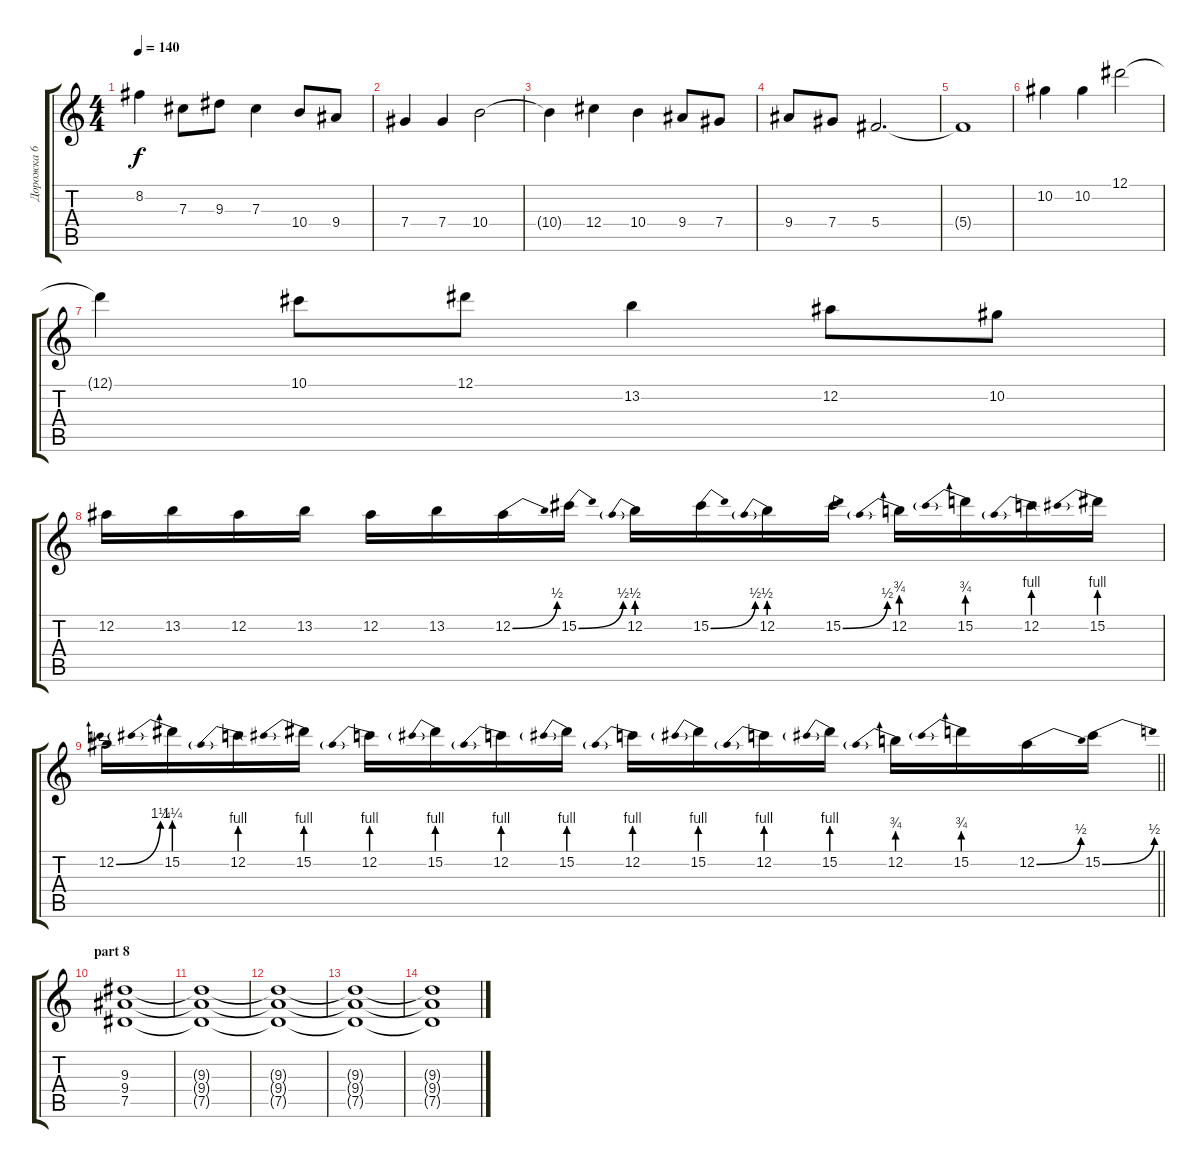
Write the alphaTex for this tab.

\track ("Дорожка 6" "Дорожка 6") {instrument distortionguitar}
\staff {score tabs}
\tuning (Eb4 Bb3 Gb3 Db3 Ab2 Eb2) {hide}
\ts (4 4)
\tempo 140
\clef g2
\ks c
8.2{t}.4{dy f} 7.3.8 9.3.8 7.3.4 10.4.8 9.4.8 |
7.4.4 7.4.4 10.4.2 |
10.4{t}.4 12.4.4 10.4.4 9.4.8 7.4.8 |
9.4.8 7.4.8 5.4.2{d} |
5.4{t}.1 |
10.2.4 10.2.4 12.1.2 |
12.1{t}.4 10.1.8 12.1.8 13.2.4 12.2.8 10.2.8 |
12.2.16 13.2.16 12.2.16 13.2.16 12.2.16 13.2.16 12.2{be (bend 0 0 60 2)}.16 15.2{be (bend 0 0 60 2)}.16 12.2{be (prebend 0 2 60 2)}.16 15.2{be (bend 0 0 60 2)}.16 12.2{be (prebend 0 2 60 2)}.16 15.2{be (bend 0 0 60 2)}.16 12.2{be (prebend 0 3 60 3)}.16 15.2{be (prebend 0 3 60 3)}.16 12.2{be (prebend 0 4 60 4)}.16 15.2{be (prebend 0 4 60 4)}.16 |
\barLineRight lightlight
12.2{be (bend 0 0 60 5)}.16 15.2{be (prebend 0 5 60 5)}.16 12.2{be (prebend 0 4 60 4)}.16 15.2{be (prebend 0 4 60 4)}.16 12.2{be (prebend 0 4 60 4)}.16 15.2{be (prebend 0 4 60 4)}.16 12.2{be (prebend 0 4 60 4)}.16 15.2{be (prebend 0 4 60 4)}.16 12.2{be (prebend 0 4 60 4)}.16 15.2{be (prebend 0 4 60 4)}.16 12.2{be (prebend 0 4 60 4)}.16 15.2{be (prebend 0 4 60 4)}.16 12.2{be (prebend 0 3 60 3)}.16 15.2{be (prebend 0 3 60 3)}.16 12.2{be (bend 0 0 60 2)}.16 15.2{be (bend 0 0 60 2)}.16 |
\section ("" "part 8")
(9.3 9.4 7.5).1{volume 2} |
(9.3{t} 9.4{t} 7.5{t}).1 |
(9.3{t} 9.4{t} 7.5{t}).1 |
(9.3{t} 9.4{t} 7.5{t}).1 |
(9.3{t} 9.4{t} 7.5{t}).1
